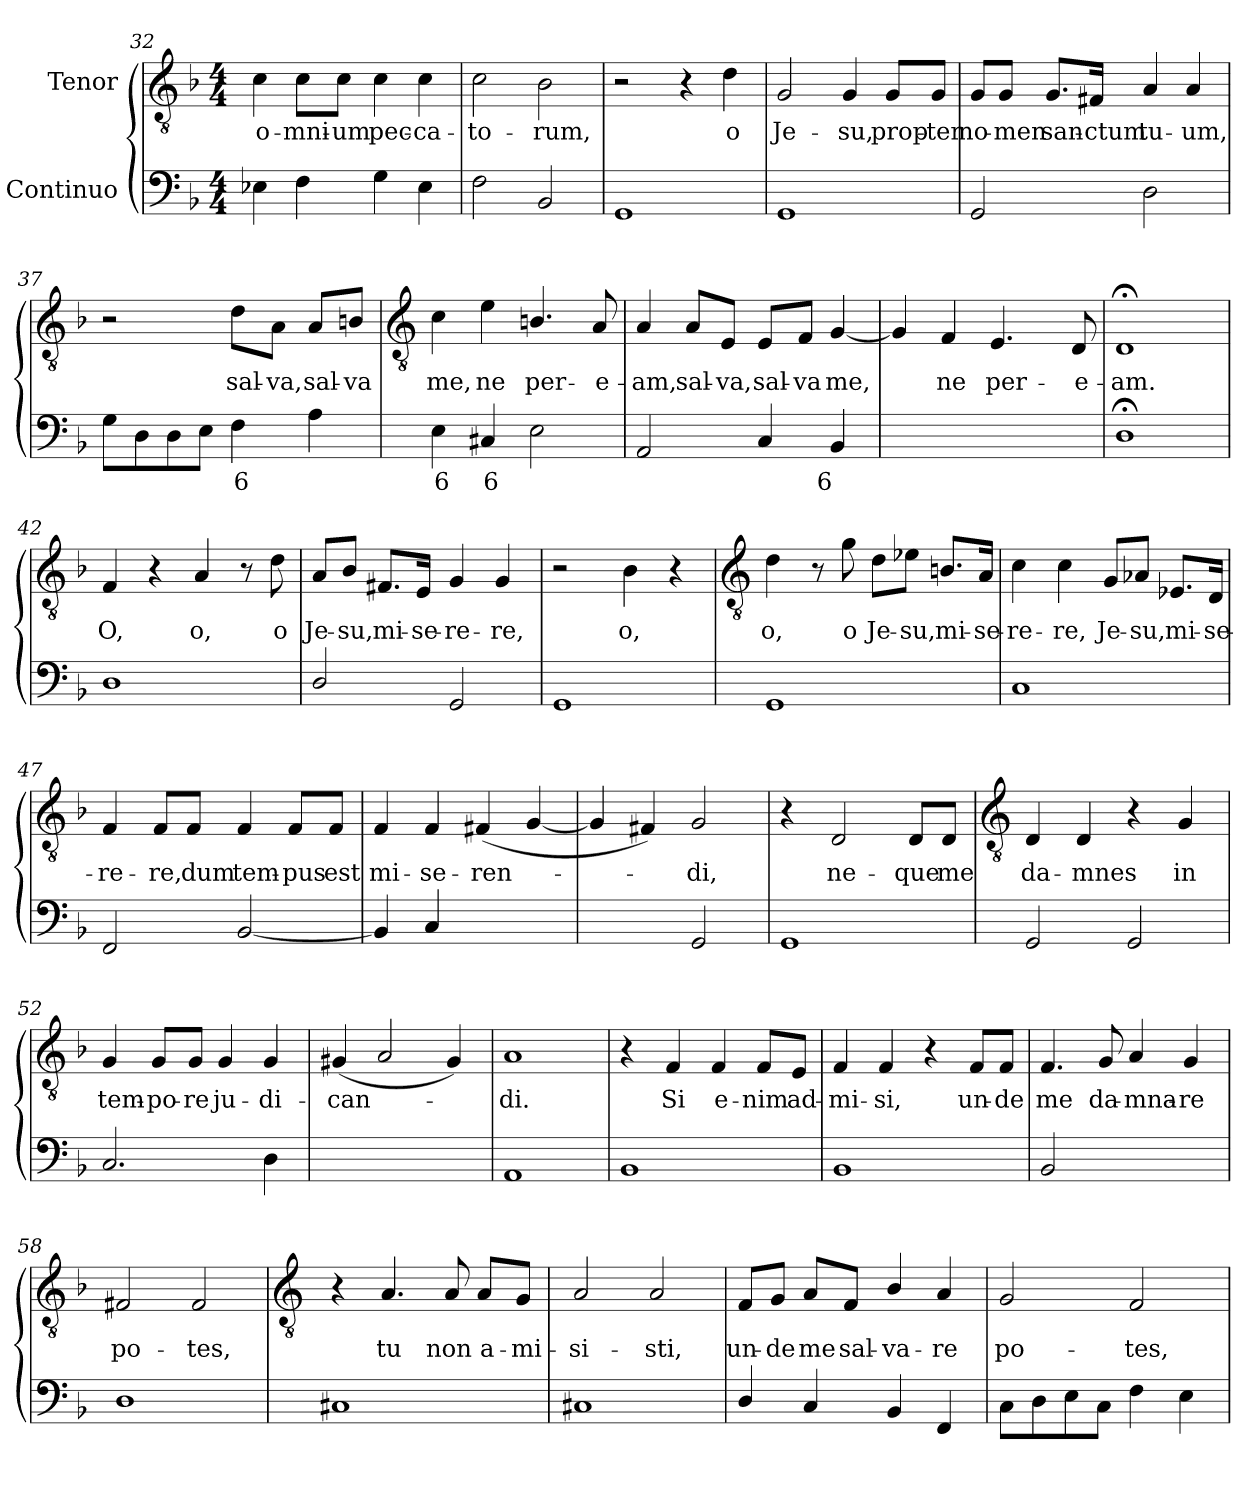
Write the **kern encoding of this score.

**kern	**text	**kern	**text
*part2	*part2	*part1	*part1
*staff2	*staff2	*staff1	*staff1
*I"Continuo	*	*I"Tenor	*
!!LO:LB:g=z
*clefF4	*	*clefGv2	*
*k[b-]	*	*k[b-]	*
*F:	*	*F:	*
*M4/4	*	*M4/4	*
=32	=32	=32	=32
!	!	!	!LO:LY:b
4E-X	.	4c	o-
!	!	!	!LO:LY:b
4F	.	8c\L	-mni-
!	!	!	!LO:LY:b
.	.	8c\J	-um
!	!	!	!LO:LY:b
4G	.	4c	pec-
!	!	!	!LO:LY:b
4E-	.	4c	-ca-
=33	=33	=33	=33
!	!	!	!LO:LY:b
2F	.	2c	-to-
!	!	!	!LO:LY:b
2BB-	.	2B-	-rum,
=34	=34	=34	=34
1GG	.	2r	.
.	.	4r	.
!	!	!	!LO:LY:b
.	.	4d	o
=35	=35	=35	=35
!	!	!	!LO:LY:b
1GG	.	2G	Je-
!	!	!	!LO:LY:b
.	.	4G	-su,
!	!	!	!LO:LY:b
.	.	8G/L	prop-
!	!	!	!LO:LY:b
.	.	8G/J	-ter
=36	=36	=36	=36
!	!	!	!LO:LY:b
2GG	.	8G/L	no-
!	!	!	!LO:LY:b
.	.	8G/J	-men
!	!	!	!LO:LY:b
.	.	8.G/L	san-
!	!	!	!LO:LY:b
.	.	16F#X/Jk	-ctum
!	!	!	!LO:LY:b
2D	.	4A	tu-
!	!	!	!LO:LY:b
.	.	4A	-um,
=37	=37	=37	=37
8GL	.	2r	.
8D	.	.	.
8D	.	.	.
8EJ	.	.	.
!	!LO:LY:b	!	!LO:LY:b
4F	6	8d\L	sal-
!	!	!	!LO:LY:b
.	.	8A\J	-va,
!	!	!	!LO:LY:b
4A	.	8A/L	sal-
!	!	!	!LO:LY:b
.	.	8Bn/J	-va
!!LO:LB:g=z
=38	=38	=38	=38
*	*	*clefGv2	*
!	!LO:LY:b	!	!LO:LY:b
4E	6	4c	me,
!	!LO:LY:b	!	!LO:LY:b
4C#X	6	4e	ne
!	!	!	!LO:LY:b
2E	.	4.Bn/	per-
!	!	!	!LO:LY:b
.	.	8A	-e-
=39	=39	=39	=39
!	!	!	!LO:LY:b
2AA	.	4A	-am,
!	!	!	!LO:LY:b
.	.	8A/L	sal-
!	!	!	!LO:LY:b
.	.	8E/J	-va,
!	!	!	!LO:LY:b
4C	.	8E/L	sal-
!	!	!	!LO:LY:b
.	.	8F/J	-va
!	!LO:LY:b	!	!LO:LY:b
4BB-	6	[4G	me,
=40	=40	=40	=40
[4AAyy	.	4G]	.
!	!LO:LY:b	!	!LO:LY:b
2AAyy_	4	4F	ne
!	!	!	!LO:LY:b
.	.	4.E	per-
4AAyy]	.	.	.
!	!	!	!LO:LY:b
.	.	8D	-e-
=41	=41	=41	=41
!	!	!	!LO:LY:b
1D;<	.	1D;<	-am.
=42	=42	=42	=42
!	!	!	!LO:LY:b
1D	.	4F	O,
.	.	4r	.
!	!	!	!LO:LY:b
.	.	4A	o,
.	.	8r	.
!	!	!	!LO:LY:b
.	.	8d	o
=43	=43	=43	=43
!	!	!	!LO:LY:b
2D/	.	8A/L	Je-
!	!	!	!LO:LY:b
.	.	8B-/J	-su,
!	!	!	!LO:LY:b
.	.	8.F#X/L	mi-
!	!	!	!LO:LY:b
.	.	16E/Jk	-se-
!	!	!	!LO:LY:b
2GG	.	4G	-re-
!	!	!	!LO:LY:b
.	.	4G	-re,
=44	=44	=44	=44
1GG	.	2r	.
!	!	!	!LO:LY:b
.	.	4B-	o,
.	.	4r	.
!!LO:LB:g=z
=45	=45	=45	=45
*	*	*clefGv2	*
!	!	!	!LO:LY:b
1GG	.	4d	o,
.	.	8r	.
!	!	!	!LO:LY:b
.	.	8g	o
!	!	!	!LO:LY:b
.	.	8d\L	Je-
!	!	!	!LO:LY:b
.	.	8e-X\J	-su,
!	!	!	!LO:LY:b
.	.	8.Bn/L	mi-
!	!	!	!LO:LY:b
.	.	16A/Jk	-se-
=46	=46	=46	=46
!	!	!	!LO:LY:b
1C	.	4c	-re-
!	!	!	!LO:LY:b
.	.	4c	-re,
!	!	!	!LO:LY:b
.	.	8G/L	Je-
!	!	!	!LO:LY:b
.	.	8A-X/J	-su,
!	!	!	!LO:LY:b
.	.	8.E-/L	mi-
!	!	!	!LO:LY:b
.	.	16D/Jk	-se-
=47	=47	=47	=47
!	!	!	!LO:LY:b
2FF	.	4F	-re-
!	!	!	!LO:LY:b
.	.	8F/L	-re,
!	!	!	!LO:LY:b
.	.	8F/J	dum
!	!	!	!LO:LY:b
[2BB-	.	4F	tem-
!	!	!	!LO:LY:b
.	.	8F/L	-pus
!	!	!	!LO:LY:b
.	.	8F/J	est
=48	=48	=48	=48
!	!	!	!LO:LY:b
4BB-]	.	4F	mi-
!	!	!	!LO:LY:b
4C	.	4F	-se-
!	!	!	!LO:LY:b
(<[4D/yy	.	(<4F#X	-ren-
!	!LO:LY:b	!	!
4D/yy_	4	[4G	.
=49	=49	=49	=49
4D/yy_)	.	4G]	.
4D/yy]	.	4F#X)	.
!	!	!	!LO:LY:b
2GG	.	2G	di,
=50	=50	=50	=50
1GG	.	4r	.
!	!	!	!LO:LY:b
.	.	2D	ne-
!	!	!	!LO:LY:b
.	.	8D/L	-que
!	!	!	!LO:LY:b
.	.	8D/J	me
!!LO:LB:g=z
=51	=51	=51	=51
*	*	*clefGv2	*
!	!	!	!LO:LY:b
2GG	.	4D	da-
!	!	!	!LO:LY:b
.	.	4D	-mnes
2GG	.	4r	.
!	!	!	!LO:LY:b
.	.	4G	in
=52	=52	=52	=52
!	!	!	!LO:LY:b
2.C	.	4G	tem-
!	!	!	!LO:LY:b
.	.	8G/L	-po-
!	!	!	!LO:LY:b
.	.	8G/J	-re
!	!	!	!LO:LY:b
.	.	4G	ju-
!	!	!	!LO:LY:b
4D	.	4G	-di-
=53	=53	=53	=53
!	!	!	!LO:LY:b
[4Eyy	.	(<4G#X	-can-
!	!LO:LY:b	!	!
2Eyy_	4	2A	.
4Eyy]	.	4G#)	.
=54	=54	=54	=54
!	!	!	!LO:LY:b
1AA	.	1A	di.
=55	=55	=55	=55
1BB-	.	4r	.
!	!	!	!LO:LY:b
.	.	4F	Si
!	!	!	!LO:LY:b
.	.	4F	e-
!	!	!	!LO:LY:b
.	.	8F/L	-nim
!	!	!	!LO:LY:b
.	.	8E/J	ad-
=56	=56	=56	=56
!	!	!	!LO:LY:b
1BB-	.	4F	-mi-
!	!	!	!LO:LY:b
.	.	4F	-si,
.	.	4r	.
!	!	!	!LO:LY:b
.	.	8F/L	un-
!	!	!	!LO:LY:b
.	.	8F/J	-de
=57	=57	=57	=57
!	!	!	!LO:LY:b
2BB-	.	4.F	me
!	!	!	!LO:LY:b
.	.	8G	da-
!	!LO:LY:b	!	!LO:LY:b
[4Cyy	6	4A	-mna-
!	!LO:LY:b	!	!LO:LY:b
4Cyy]	5	4G	-re
=58	=58	=58	=58
!	!	!	!LO:LY:b
1D	.	2F#X	po-
!	!	!	!LO:LY:b
.	.	2F#	-tes,
!!LO:LB:g=z
=59	=59	=59	=59
*	*	*clefGv2	*
1C#X	.	4r	.
!	!	!	!LO:LY:b
.	.	4.A	tu
!	!	!	!LO:LY:b
.	.	8A	non
!	!	!	!LO:LY:b
.	.	8A/L	a-
!	!	!	!LO:LY:b
.	.	8G/J	-mi-
=60	=60	=60	=60
!	!	!	!LO:LY:b
1C#X	.	2A	-si-
!	!	!	!LO:LY:b
.	.	2A	-sti,
=61	=61	=61	=61
!	!	!	!LO:LY:b
4D/	.	8F/L	un-
!	!	!	!LO:LY:b
.	.	8G/J	-de
!	!	!	!LO:LY:b
4C	.	8A/L	me
!	!	!	!LO:LY:b
.	.	8F/J	sal-
!	!	!	!LO:LY:b
4BB-	.	4B-/	-va-
!	!	!	!LO:LY:b
4FF	.	4A	-re
=62	=62	=62	=62
!	!	!	!LO:LY:b
8CL	.	2G	po-
8D	.	.	.
8E	.	.	.
8CJ	.	.	.
!	!	!	!LO:LY:b
4F	.	2F	-tes,
4E	.	.	.
=	=	=	=
*-	*-	*-	*-
